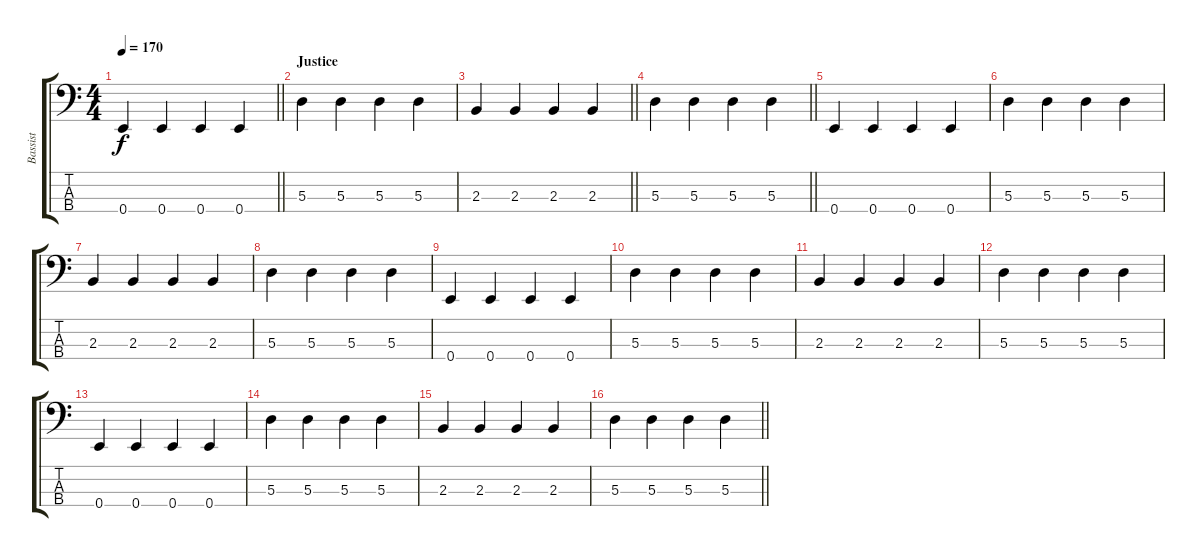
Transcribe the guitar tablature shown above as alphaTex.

\track ("Bassist" "Bassist") {instrument electricbasspick}
\staff {score tabs}
\tuning (G2 D2 A1 E1) {hide}
\ts (4 4)
\tempo 170
\clef f4
\barLineRight lightlight
\ks c
0.4.4{dy f} 0.4.4 0.4.4 0.4.4 |
\section ("" "Justice")
5.3.4 5.3.4 5.3.4 5.3.4 |
\barLineRight lightlight
2.3.4 2.3.4 2.3.4 2.3.4 |
\barLineRight lightlight
5.3.4 5.3.4 5.3.4 5.3.4 |
0.4.4 0.4.4 0.4.4 0.4.4 |
5.3.4 5.3.4 5.3.4 5.3.4 |
2.3.4 2.3.4 2.3.4 2.3.4 |
5.3.4 5.3.4 5.3.4 5.3.4 |
0.4.4 0.4.4 0.4.4 0.4.4 |
5.3.4 5.3.4 5.3.4 5.3.4 |
2.3.4 2.3.4 2.3.4 2.3.4 |
5.3.4 5.3.4 5.3.4 5.3.4 |
0.4.4 0.4.4 0.4.4 0.4.4 |
5.3.4 5.3.4 5.3.4 5.3.4 |
2.3.4 2.3.4 2.3.4 2.3.4 |
\barLineRight lightlight
5.3.4 5.3.4 5.3.4 5.3.4
